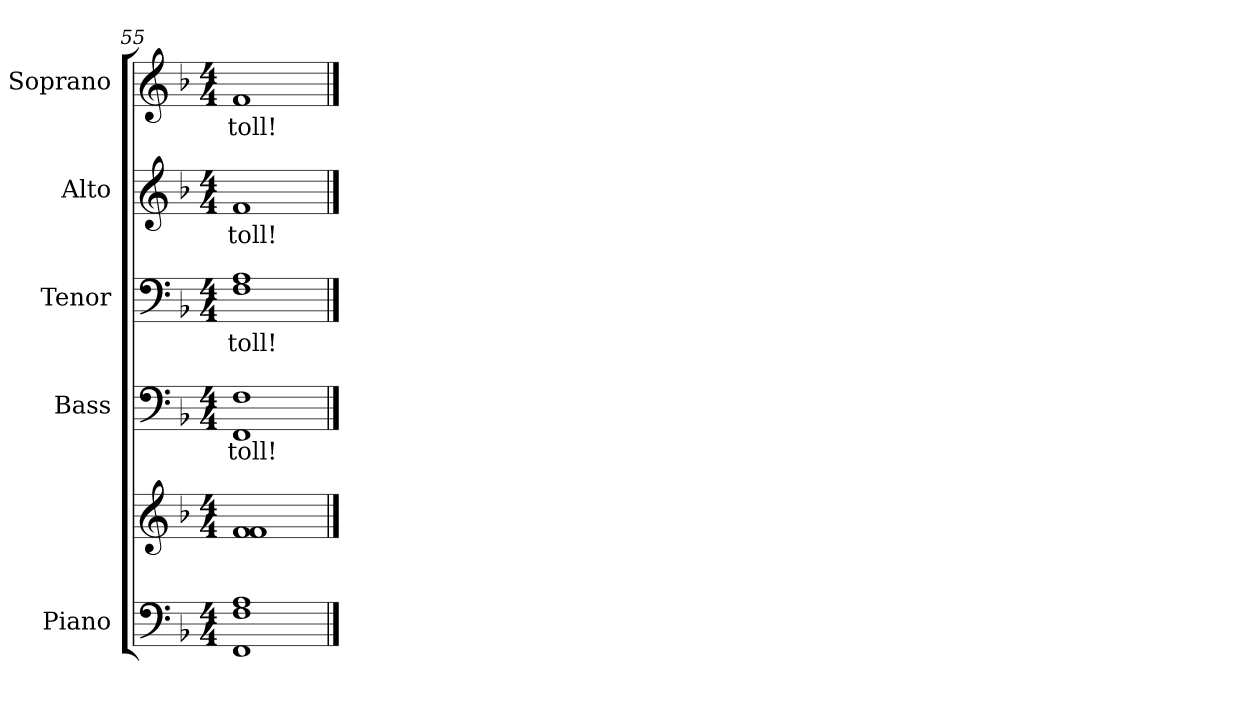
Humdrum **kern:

**kern	**kern	**kern	**text	**kern	**text	**kern	**text	**kern	**text
*part5	*part5	*part4	*part4	*part3	*part3	*part2	*part2	*part1	*part1
*staff6	*staff5	*staff4	*staff4	*staff3	*staff3	*staff2	*staff2	*staff1	*staff1
*I"Piano	*	*I"Bass	*	*I"Tenor	*	*I"Alto	*	*I"Soprano	*
*I'Pno.	*	*I'B.	*	*I'T.	*	*I'A.	*	*I'S.	*
*clefF4	*clefG2	*clefF4	*	*clefF4	*	*clefG2	*	*clefG2	*
*k[b-]	*k[b-]	*k[b-]	*	*k[b-]	*	*k[b-]	*	*k[b-]	*
*F:	*F:	*F:	*	*F:	*	*F:	*	*F:	*
*M4/4	*M4/4	*M4/4	*	*M4/4	*	*M4/4	*	*M4/4	*
=55	=55	=55	=55	=55	=55	=55	=55	=55	=55
!	!	!	!LO:LY:b:color=#000000	!	!	!	!	!	!
!	!	!	!	!	!LO:LY:b:color=#000000	!	!	!	!
!	!	!	!	!	!	!	!LO:LY:b:color=#000000	!	!
!	!	!	!	!	!	!	!	!	!LO:LY:b:color=#000000
1FFi 1Fi 1Ai	1fi 1fi	1FFi 1Fi	toll!	1Fi 1Ai	toll!	1fi	toll!	1fi	toll!
==	==	==	==	==	==	==	==	==	==
*-	*-	*-	*-	*-	*-	*-	*-	*-	*-
